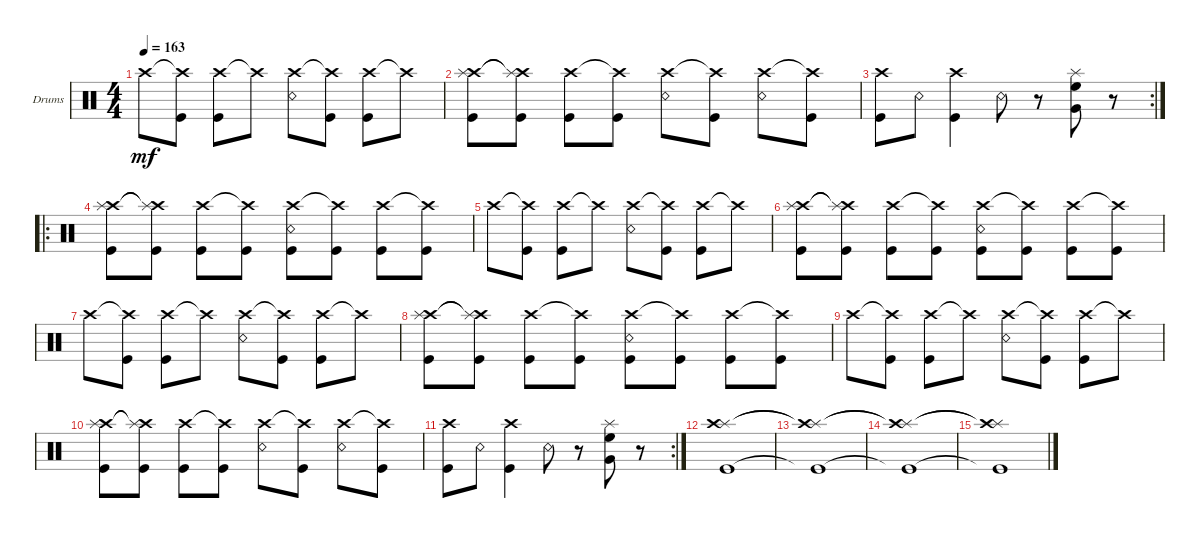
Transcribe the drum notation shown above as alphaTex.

\defaultSystemsLayout 4
\bracketExtendMode groupsimilarinstruments
\firstSystemTrackNameOrientation horizontal
\otherSystemsTrackNameOrientation horizontal
\track ("Drumkit" "Drums") {instrument percussion}
\staff {score}
\articulation defaults
\ts (4 4)
\tempo 163
\clef neutral
\ks c "Crash high (hit)".8{dy mf}
("Crash high (hit)"{t} "Kick (hit)").8 ("Crash high (hit)" "Kick (hit)").8 "Crash high (hit)"{t}.8 ("Crash high (hit)" "Snare (rim shot)").8 ("Crash high (hit)"{t} "Kick (hit)").8 ("Crash high (hit)" "Kick (hit)").8 "Crash high (hit)"{t}.8 |
("Crash high (hit)" "Splash (hit)" "Kick (hit)").8 ("Crash high (hit)"{t} "Splash (hit)"{t} "Kick (hit)").8 ("Crash high (hit)" "Kick (hit)").8 ("Crash high (hit)"{t} "Kick (hit)").8 ("Crash high (hit)" "Snare (rim shot)").8 ("Crash high (hit)"{t} "Kick (hit)").8 ("Crash high (hit)" "Snare (rim shot)").8 ("Crash high (hit)"{t} "Kick (hit)").8 |
\rc 2
("Kick (hit)" "Crash high (hit)").8 "Snare (rim shot)".8 ("Kick (hit)" "Crash high (hit)").4 "Snare (rim shot)".8 r.8 ("Splash (hit)" "Very Low Tom (hit)" "High Floor Tom (hit)").8 r.8 |
\ro
("Crash high (hit)" "Splash (hit)" "Kick (hit)").8 ("Crash high (hit)"{t} "Splash (hit)"{t} "Kick (hit)").8 ("Crash high (hit)" "Kick (hit)").8 ("Crash high (hit)"{t} "Kick (hit)").8 ("Crash high (hit)" "Snare (rim shot)" "Kick (hit)").8 ("Crash high (hit)"{t} "Kick (hit)").8 ("Crash high (hit)" "Kick (hit)").8 ("Crash high (hit)"{t} "Kick (hit)").8 |
"Crash high (hit)".8 ("Crash high (hit)"{t} "Kick (hit)").8 ("Crash high (hit)" "Kick (hit)").8 "Crash high (hit)"{t}.8 ("Crash high (hit)" "Snare (rim shot)").8 ("Crash high (hit)"{t} "Kick (hit)").8 ("Crash high (hit)" "Kick (hit)").8 "Crash high (hit)"{t}.8 |
("Crash high (hit)" "Splash (hit)" "Kick (hit)").8 ("Crash high (hit)"{t} "Splash (hit)"{t} "Kick (hit)").8 ("Crash high (hit)" "Kick (hit)").8 ("Crash high (hit)"{t} "Kick (hit)").8 ("Crash high (hit)" "Snare (rim shot)" "Kick (hit)").8 ("Crash high (hit)"{t} "Kick (hit)").8 ("Crash high (hit)" "Kick (hit)").8 ("Crash high (hit)"{t} "Kick (hit)").8 |
"Crash high (hit)".8 ("Crash high (hit)"{t} "Kick (hit)").8 ("Crash high (hit)" "Kick (hit)").8 "Crash high (hit)"{t}.8 ("Crash high (hit)" "Snare (rim shot)").8 ("Crash high (hit)"{t} "Kick (hit)").8 ("Crash high (hit)" "Kick (hit)").8 "Crash high (hit)"{t}.8 |
("Crash high (hit)" "Splash (hit)" "Kick (hit)").8 ("Crash high (hit)"{t} "Splash (hit)"{t} "Kick (hit)").8 ("Crash high (hit)" "Kick (hit)").8 ("Crash high (hit)"{t} "Kick (hit)").8 ("Crash high (hit)" "Snare (rim shot)" "Kick (hit)").8 ("Crash high (hit)"{t} "Kick (hit)").8 ("Crash high (hit)" "Kick (hit)").8 ("Crash high (hit)"{t} "Kick (hit)").8 |
"Crash high (hit)".8 ("Crash high (hit)"{t} "Kick (hit)").8 ("Crash high (hit)" "Kick (hit)").8 "Crash high (hit)"{t}.8 ("Crash high (hit)" "Snare (rim shot)").8 ("Crash high (hit)"{t} "Kick (hit)").8 ("Crash high (hit)" "Kick (hit)").8 "Crash high (hit)"{t}.8 |
("Crash high (hit)" "Splash (hit)" "Kick (hit)").8 ("Crash high (hit)"{t} "Splash (hit)"{t} "Kick (hit)").8 ("Crash high (hit)" "Kick (hit)").8 ("Crash high (hit)"{t} "Kick (hit)").8 ("Crash high (hit)" "Snare (rim shot)").8 ("Crash high (hit)"{t} "Kick (hit)").8 ("Crash high (hit)" "Snare (rim shot)").8 ("Crash high (hit)"{t} "Kick (hit)").8 |
\rc 2
("Kick (hit)" "Crash high (hit)").8 "Snare (rim shot)".8 ("Kick (hit)" "Crash high (hit)").4 "Snare (rim shot)".8 r.8 ("Splash (hit)" "Very Low Tom (hit)" "High Floor Tom (hit)").8 r.8 |
("Kick (hit)" "Splash (hit)" "Crash high (hit)").1 |
("Kick (hit)"{t} "Splash (hit)"{t} "Crash high (hit)"{t}).1 |
("Kick (hit)"{t} "Splash (hit)"{t} "Crash high (hit)"{t}).1 |
("Kick (hit)"{t} "Splash (hit)"{t} "Crash high (hit)"{t}).1
